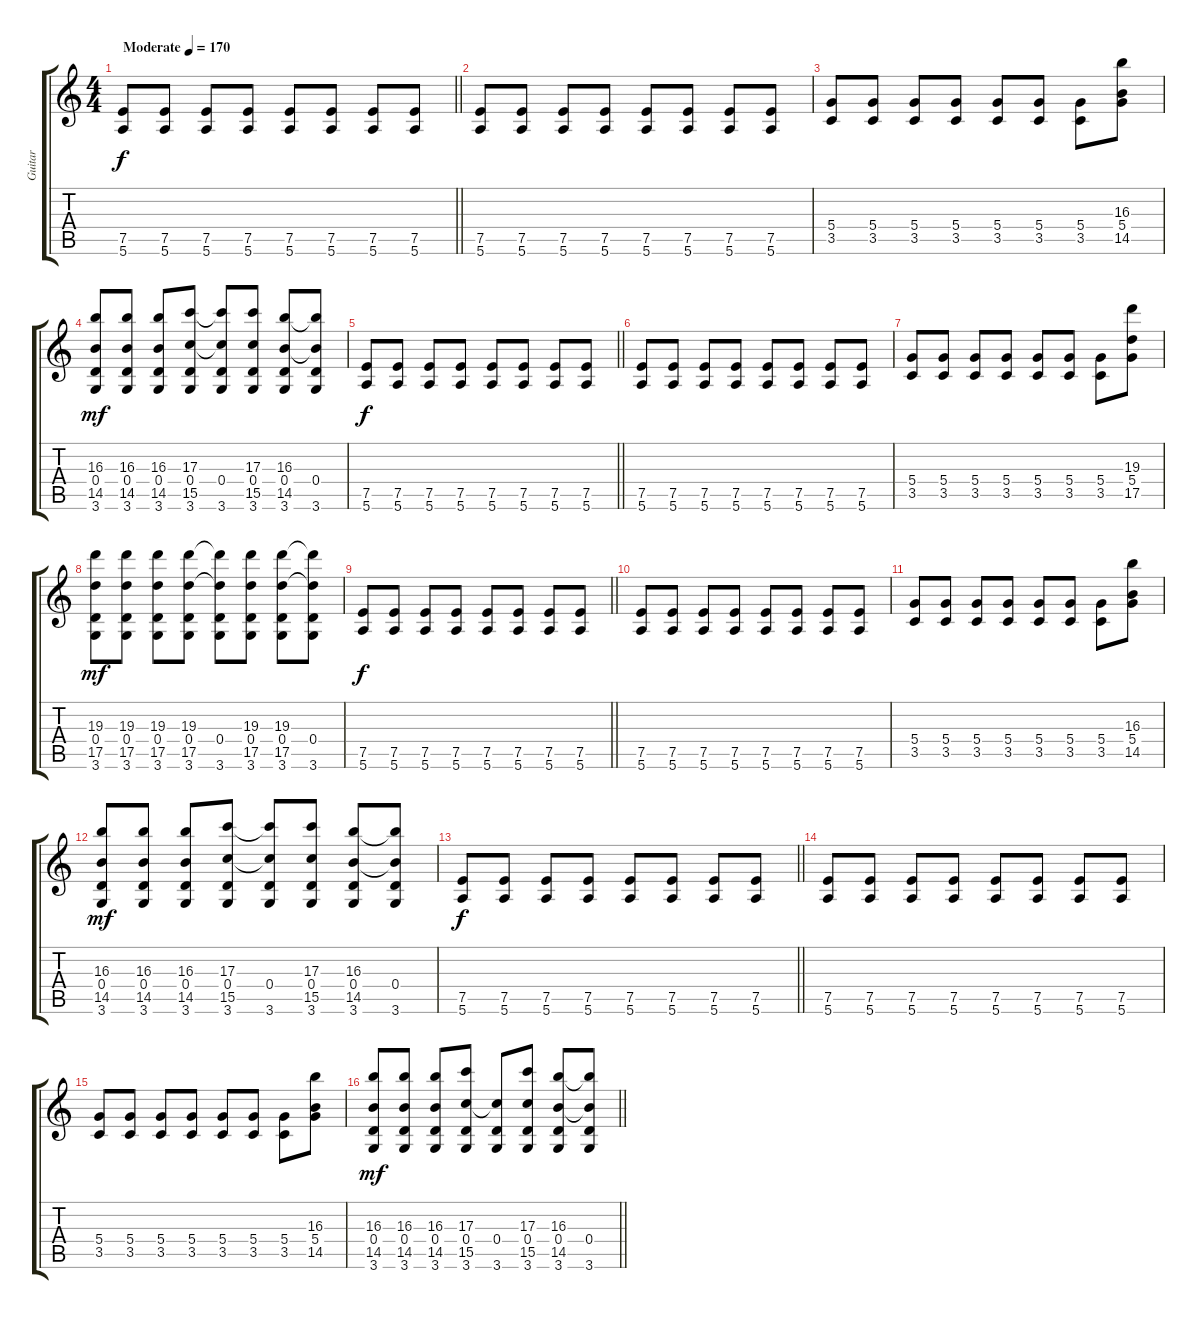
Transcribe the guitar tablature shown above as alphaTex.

\track ("Guitar" "Guitar") {instrument electricguitarmuted}
\staff {score tabs}
\tuning (E4 B3 G3 D3 A2 E2) {hide}
\ts (4 4)
\tempo (170 "Moderate")
\clef g2
\barLineRight lightlight
\ks c
(7.5 5.6).8{dy f instrument electricguitarmuted} (7.5 5.6).8 (7.5 5.6).8 (7.5 5.6).8 (7.5 5.6).8 (7.5 5.6).8 (7.5 5.6).8 (7.5 5.6).8 |
(7.5 5.6).8 (7.5 5.6).8 (7.5 5.6).8 (7.5 5.6).8 (7.5 5.6).8 (7.5 5.6).8 (7.5 5.6).8 (7.5 5.6).8 |
(5.4 3.5).8 (5.4 3.5).8 (5.4 3.5).8 (5.4 3.5).8 (5.4 3.5).8 (5.4 3.5).8 (5.4 3.5).8 (16.3 5.4 14.5).8 |
(16.3 0.4 14.5 3.6).8{dy mf} (16.3 0.4 14.5 3.6).8 (16.3 0.4 14.5 3.6).8 (17.3 0.4 15.5 3.6).8 (17.3{t} 0.4 15.5{t} 3.6).8 (17.3 0.4 15.5 3.6).8 (16.3 0.4 14.5 3.6).8 (16.3{t} 0.4 14.5{t} 3.6).8 |
\barLineRight lightlight
(7.5 5.6).8{dy f} (7.5 5.6).8 (7.5 5.6).8 (7.5 5.6).8 (7.5 5.6).8 (7.5 5.6).8 (7.5 5.6).8 (7.5 5.6).8 |
(7.5 5.6).8 (7.5 5.6).8 (7.5 5.6).8 (7.5 5.6).8 (7.5 5.6).8 (7.5 5.6).8 (7.5 5.6).8 (7.5 5.6).8 |
(5.4 3.5).8 (5.4 3.5).8 (5.4 3.5).8 (5.4 3.5).8 (5.4 3.5).8 (5.4 3.5).8 (5.4 3.5).8 (19.3 5.4 17.5).8{balance 16} |
(19.3 0.4 17.5 3.6).8{dy mf} (19.3 0.4 17.5 3.6).8 (19.3 0.4 17.5 3.6).8 (19.3 0.4 17.5 3.6).8 (19.3{t} 0.4 17.5{t} 3.6).8 (19.3 0.4 17.5 3.6).8 (19.3 0.4 17.5 3.6).8 (19.3{t} 0.4 17.5{t} 3.6).8 |
\barLineRight lightlight
(7.5 5.6).8{dy f balance 5} (7.5 5.6).8 (7.5 5.6).8 (7.5 5.6).8 (7.5 5.6).8 (7.5 5.6).8 (7.5 5.6).8 (7.5 5.6).8 |
(7.5 5.6).8 (7.5 5.6).8 (7.5 5.6).8 (7.5 5.6).8 (7.5 5.6).8 (7.5 5.6).8 (7.5 5.6).8 (7.5 5.6).8 |
(5.4 3.5).8 (5.4 3.5).8 (5.4 3.5).8 (5.4 3.5).8 (5.4 3.5).8 (5.4 3.5).8 (5.4 3.5).8 (16.3 5.4 14.5).8 |
(16.3 0.4 14.5 3.6).8{dy mf} (16.3 0.4 14.5 3.6).8 (16.3 0.4 14.5 3.6).8 (17.3 0.4 15.5 3.6).8 (17.3{t} 0.4 15.5{t} 3.6).8 (17.3 0.4 15.5 3.6).8 (16.3 0.4 14.5 3.6).8 (16.3{t} 0.4 14.5{t} 3.6).8 |
\barLineRight lightlight
(7.5 5.6).8{dy f} (7.5 5.6).8 (7.5 5.6).8 (7.5 5.6).8 (7.5 5.6).8 (7.5 5.6).8 (7.5 5.6).8 (7.5 5.6).8 |
(7.5 5.6).8 (7.5 5.6).8 (7.5 5.6).8 (7.5 5.6).8 (7.5 5.6).8 (7.5 5.6).8 (7.5 5.6).8 (7.5 5.6).8 |
(5.4 3.5).8 (5.4 3.5).8 (5.4 3.5).8 (5.4 3.5).8 (5.4 3.5).8 (5.4 3.5).8 (5.4 3.5).8 (16.3 5.4 14.5).8{balance 16} |
\barLineRight lightlight
(16.3 0.4 14.5 3.6).8{dy mf} (16.3 0.4 14.5 3.6).8 (16.3 0.4 14.5 3.6).8 (17.3 0.4 15.5 3.6).8 (0.4 15.5{t} 3.6).8 (17.3 0.4 15.5 3.6).8 (16.3 0.4 14.5 3.6).8 (16.3{t} 0.4 14.5{t} 3.6).8
